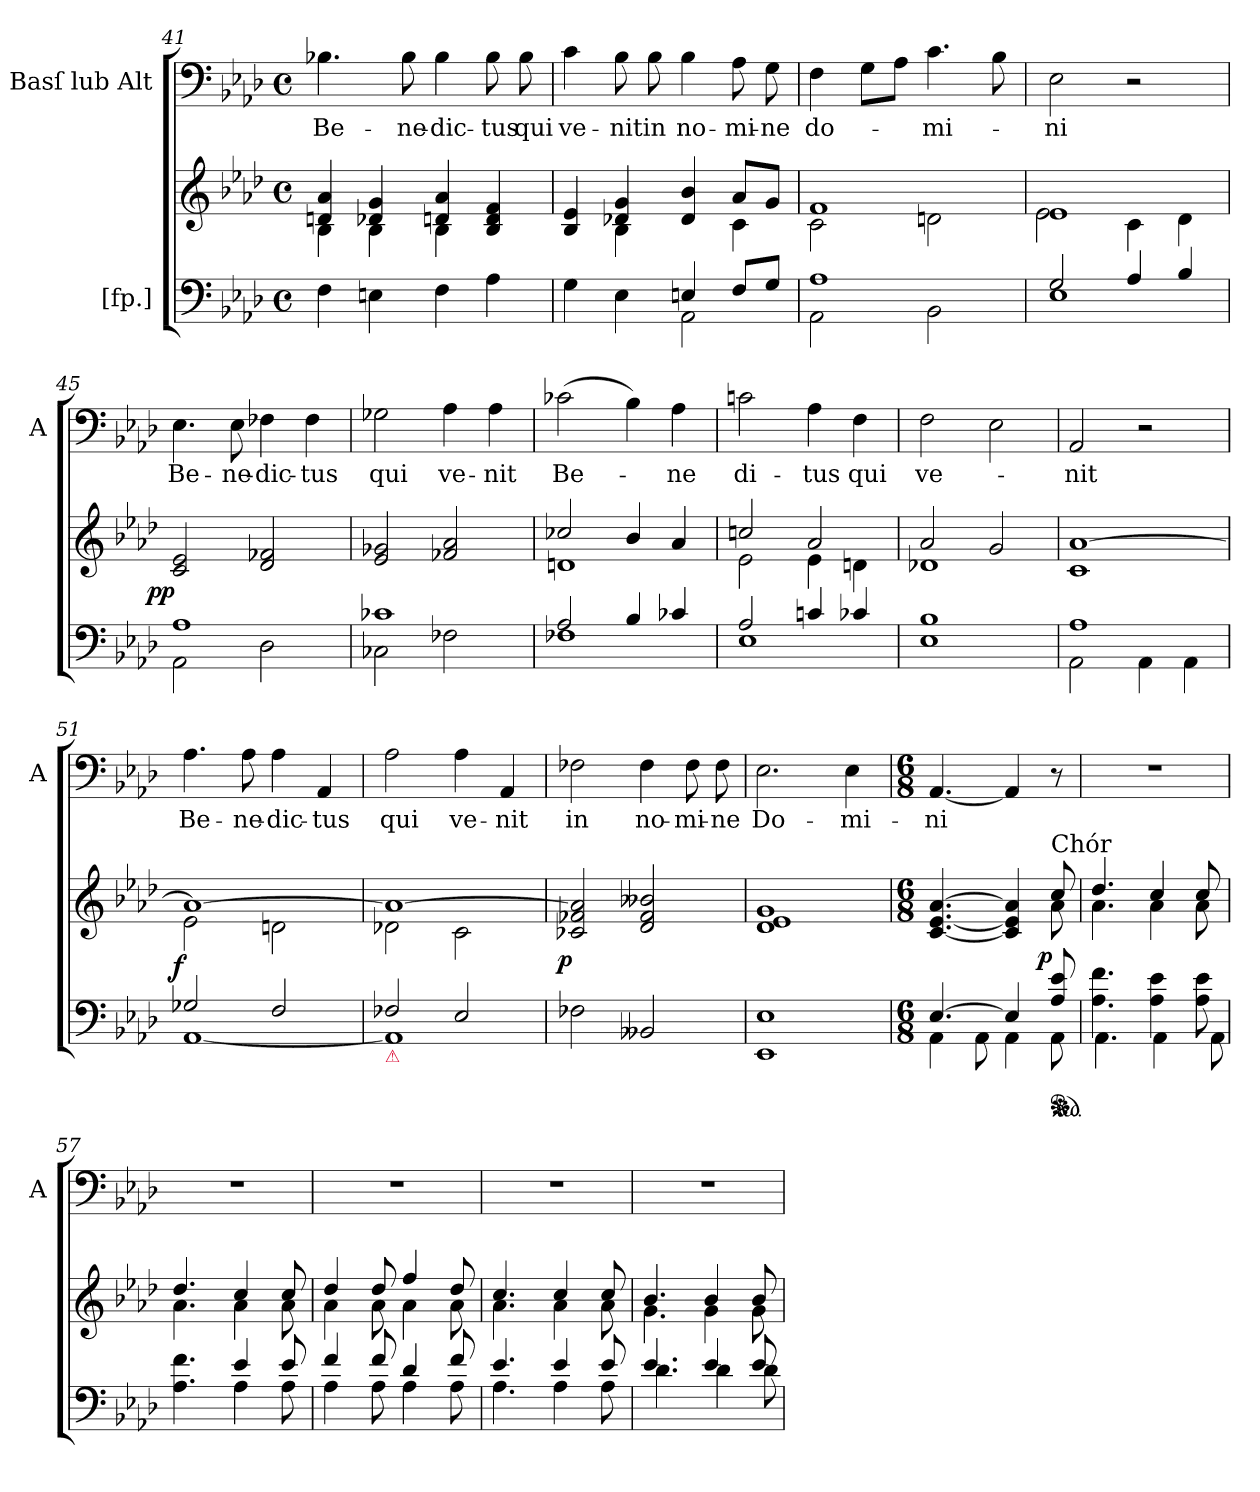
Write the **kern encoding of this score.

**kern	**kern	**dynam	**kern	**text
*part2	*part2	*part2	*part1	*part1
*staff3	*staff2	*staff2/3	*staff1	*staff1
*I"[fp.]	*	*	*I"Basſ lub Alt	*
*	*	*	*I'A	*
*clefF4	*clefG2	*	*clefF4	*
*k[b-e-a-d-]	*k[b-e-a-d-]	*	*k[b-e-a-d-]	*
*A-:	*A-:	*	*A-:	*
*M4/4	*M4/4	*	*M4/4	*
*met(c)	*met(c)	*	*met(c)	*
=41	=41	=41	=41	=41
*	*^	*	*	*
4F\	4dn/ 4a-/	4B-\	.	4.B-X\	Be-
4En\	4d-X/ 4g/	4B-\	.	.	.
.	.	.	.	8B-\	-ne-
4F\	4dn/ 4a-/	4B-\	.	4B-\	-dic-
4A-\	4B-/ 4d/ 4f/	4ryy	.	8B-\	-tus
.	.	.	.	8B-\	qui
=42	=42	=42	=42	=42	=42
*^	*	*	*	*	*
4G\	2ryy	4B-/ 4e-/	4ryy	.	4c\	ve-
4E-\	.	4d-X/ 4g/	4B-\	.	8B-\	-nit
.	.	.	.	.	8B-\	in
4En/	2AA-\	4d-/ 4b-/	4ryy	.	4B-\	no-
8F/L	.	8a-/L	4c\	.	8A-\	-mi-
8G/J	.	8g/J	.	.	8G\	-ne
=43	=43	=43	=43	=43	=43	=43
1A-	2AA-\	1f	2c\	.	4F\	do-
.	.	.	.	.	8G\L	.
.	.	.	.	.	8A-\J	.
.	2BB-\	.	2dn\	.	4.c\	-mi-
.	.	.	.	.	8B-\	.
=44	=44	=44	=44	=44	=44	=44
2G/	1E-	1e-	2e-\	.	2E-\	-ni
4A-/	.	.	4c\	.	2r	.
4B-/	.	.	4d-\	.	.	.
=45	=45	=45	=45	=45	=45	=45
!	!	!	!	!LO:DY:rj	!	!
*	*	*v	*v	*	*	*
1A-	2AA-\	2c/ 2e-/	pp	4.E-\	Be-
.	.	.	.	8E-\	-ne-
.	2D-\	2d-/ 2f-X/	.	4F-X\	-dic-
.	.	.	.	4F-\	-tus
=46	=46	=46	=46	=46	=46
1c-X	2C-X\	2e-/ 2g-X/	.	2G-X\	qui
.	2F-X\	2f-X/ 2a-/	.	4A-\	ve-
.	.	.	.	4A-\	-nit
=47	=47	=47	=47	=47	=47
*	*	*^	*	*	*
2A-/	1F-X	2cc-X/	1dn	.	(>2c-X\	Be-
4B-/	.	4b-/	.	.	4B-\)	.
4c-X/	.	4a-/	.	.	4A-\	-ne
=48	=48	=48	=48	=48	=48	=48
2A-/	1E-	2ccn/	2e-\	.	2cn\	di-
4cn/	.	2a-/	4e-\	.	4A-\	-tus
4c-X/	.	.	4dn\	.	4F\	qui
=49	=49	=49	=49	=49	=49	=49
1B-	1E-	2a-/	1d-X	.	2F\	ve-
.	.	2g/	.	.	2E-\	.
=50	=50	=50	=50	=50	=50	=50
1A-	2AA-\	[>1a-	1c	.	2AA-/	-nit
.	4AA-\	.	.	.	2r	.
.	4AA-\	.	.	.	.	.
=51	=51	=51	=51	=51	=51	=51
!	!	!	!	!LO:DY:rj	!	!
2G-X/	[1AA-	1a-_>	2e-\	f	4.A-\	Be-
.	.	.	.	.	8A-\	-ne-
2F/	.	.	2dn\	.	4A-\	-dic-
.	.	.	.	.	4AA-/	-tus
=52	=52	=52	=52	=52	=52	=52
!LO:TX:b:color=crimson:t=⚠	!	!	!	!	!	!
2F-X/	1AA-]	1a-_	2d-X\	.	2A-\	qui
2E-/	.	.	2c\	.	4A-\	ve-
.	.	.	.	.	4AA-/	-nit
*v	*v	*	*	*	*	*
*	*v	*v	*	*	*
=53	=53	=53	=53	=53
!	!	!LO:DY:rj	!	!
2F-X\	2c-X/ 2f-X/ 2a-]/	p	2F-X\	in
2BB--X/	2d-/ 2f-/ 2b--X/	.	4F-\	no-
.	.	.	8F-\	-mi-
.	.	.	8F-\	-ne
=54	=54	=54	=54	=54
1EE- 1E-	1d- 1e- 1g	.	2.E-\	Do-
.	.	.	4E-\	-mi-
=55	=55	=55	=55	=55
*M6/8	*M6/8	*	*M6/8	*
*^	*^	*	*	*
[4.E-/	4AA-\	[4.c/ [4.e-/ [4.a-/	4.ryy	.	[4.AA-/	-ni
.	8AA-\	.	.	.	.	.
4E-/]	4AA-\	4c]/ 4e-]/ 4a-]/	4ryy	.	4AA-/]	.
!	!	!LO:TX:a:t=Chór	!	!	!	!
!LO:TX:b:t=pedał_____	!	!	!	!	!	!
!	!	!	!	!LO:DY:rj	!	!
*ped	*	*	*	*	*	*
*Xped	*	*	*	*	*	*
8A-/ 8e-/	8AA-\	8cc/	8a-\	p	8r	.
=56	=56	=56	=56	=56	=56	=56
4.A-\ 4.f\	4.AA-\	4.dd-/	4.a-\	.	2.r	.
4A-\ 4e-\	4AA-\	4cc/	4a-\	.	.	.
8A-\ 8e-\	8AA-\	8cc/	8a-\	.	.	.
=57	=57	=57	=57	=57	=57	=57
4.A-\ 4.f\	4.ryy	4.dd-/	4.a-\	.	2.r	.
4e-/	4A-\	4cc/	4a-\	.	.	.
8e-/	8A-\	8cc/	8a-\	.	.	.
=58	=58	=58	=58	=58	=58	=58
4f/	4A-\	4dd-/	4a-\	.	2.r	.
8f/	8A-\	8dd-/	8a-\	.	.	.
4d-/	4A-\	4ff/	4a-\	.	.	.
8f/	8A-\	8dd-/	8a-\	.	.	.
=59	=59	=59	=59	=59	=59	=59
4.e-/	4.A-\	4.cc/	4.a-\	.	2.r	.
4e-/	4A-\	4cc/	4a-\	.	.	.
8e-/	8A-\	8cc/	8a-\	.	.	.
=60	=60	=60	=60	=60	=60	=60
4.e-/	4.d-\	4.b-/	4.g\	.	2.r	.
4e-/	4d-\	4b-/	4g\	.	.	.
8e-/	8d-\	8b-/	8g\	.	.	.
*v	*v	*	*	*	*	*
*	*v	*v	*	*	*
=	=	=	=	=
*-	*-	*-	*-	*-
